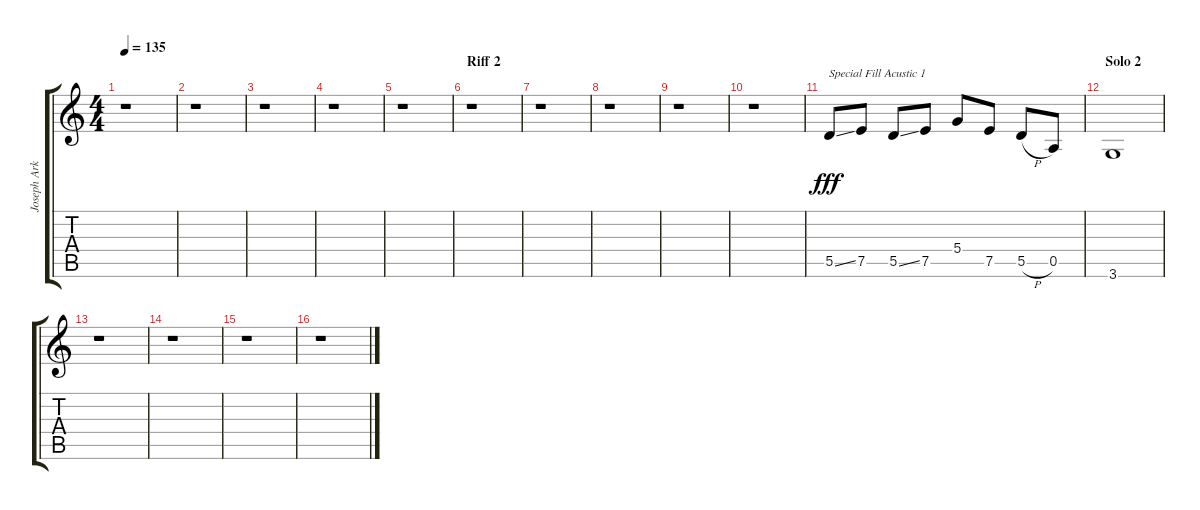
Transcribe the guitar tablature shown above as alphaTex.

\track ("Joseph Arkansas" "Joseph Ark") {instrument overdrivenguitar}
\staff {score tabs}
\tuning (E4 B3 G3 D3 A2 E2) {hide}
\ts (4 4)
\tempo 135
\clef g2
\ks c
r.1{dy fff} |
r.1 |
r.1 |
r.1 |
r.1 |
\section ("" "Riff 2")
r.1 |
r.1 |
r.1 |
r.1 |
r.1 |
5.5{ss}.8{txt "Special Fill Acustic 1" volume 16 instrument acousticguitarsteel} 7.5.8 5.5{ss}.8 7.5.8 5.4.8 7.5.8 5.5{h}.8 0.5.8 |
\section ("" "Solo 2")
3.6.1 |
r.1{volume 16 instrument overdrivenguitar} |
r.1 |
r.1 |
r.1
